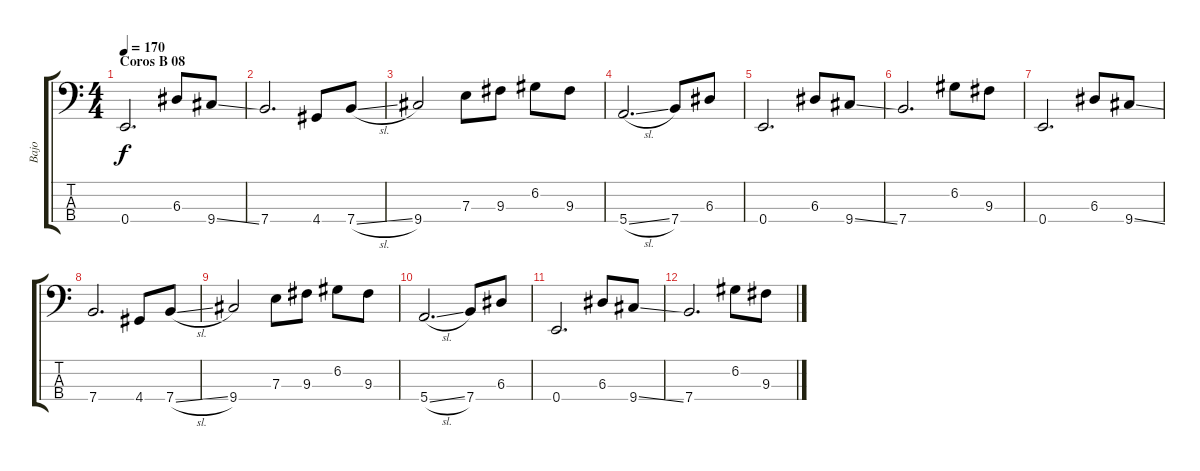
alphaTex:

\track ("Bajo" "Bajo") {instrument electricbassfinger}
\staff {score tabs}
\tuning (G2 D2 A1 E1) {hide}
\ts (4 4)
\section ("" "Coros B 08")
\tempo 170
\clef f4
\ks c
0.4.2{d dy f volume 10} 6.3.8 9.4{ss}.8 |
7.4.2{d} 4.4.8 7.4{sl}.8 |
9.4.2 7.3.8 9.3.8 6.2.8 9.3.8 |
5.4{sl}.2{d} 7.4.8 6.3.8 |
0.4.2{d volume 5} 6.3.8 9.4{ss}.8 |
7.4.2{d} 6.2.8 9.3.8 |
0.4.2{d} 6.3.8 9.4{ss}.8 |
7.4.2{d} 4.4.8 7.4{sl}.8 |
9.4.2{volume 0} 7.3.8 9.3.8 6.2.8 9.3.8 |
5.4{sl}.2{d} 7.4.8 6.3.8 |
0.4.2{d} 6.3.8 9.4{ss}.8 |
7.4.2{d} 6.2.8 9.3.8
